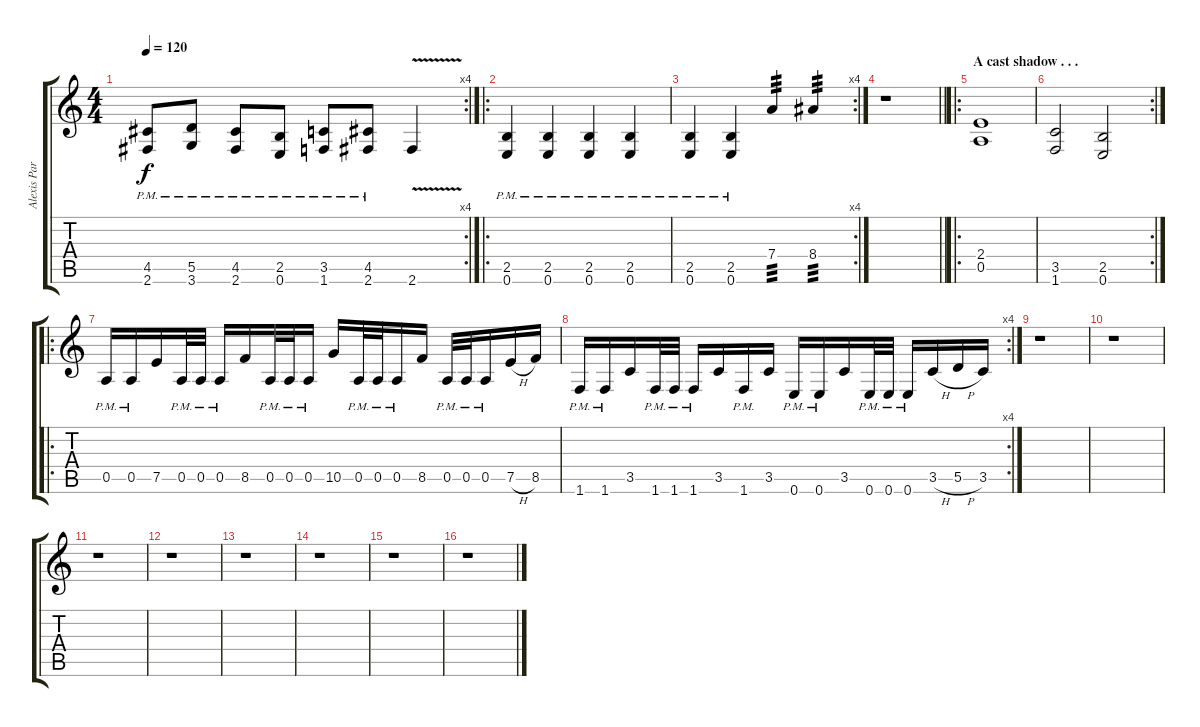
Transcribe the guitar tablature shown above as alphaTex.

\track ("Alexis Pareja" "Alexis Par") {instrument distortionguitar}
\staff {score tabs}
\tuning (E4 B3 G3 D3 A2 E2) {hide}
\rc 4
\ts (4 4)
\tempo 120
\clef g2
\ks c
(4.5{pm} 2.6{pm}).8{dy f} (5.5{pm} 3.6{pm}).8 (4.5{pm} 2.6{pm}).8 (2.5{pm} 0.6{pm}).8 (3.5{pm} 1.6{pm}).8 (4.5{pm} 2.6{pm}).8 2.6{v}.4 |
\ro
(2.5{pm} 0.6{pm}).4 (2.5{pm} 0.6{pm}).4 (2.5{pm} 0.6{pm}).4 (2.5{pm} 0.6{pm}).4 |
\rc 4
(2.5{pm} 0.6{pm}).4 (2.5{pm} 0.6{pm}).4 7.4.4{tp 3} 8.4.4{tp 3} |
\barLineRight lightlight
r.1 |
\ro
\section ("" "A cast shadow . . .")
(2.4 0.5).1 |
\rc 2
(3.5 1.6).2 (2.5 0.6).2 |
\ro
0.5{pm}.16 0.5{pm}.16 7.5.16 0.5{pm}.32 0.5{pm}.32 0.5{pm}.16 8.5.16 0.5{pm}.32 0.5{pm}.32 0.5{pm}.16 10.5.16 0.5{pm}.32 0.5{pm}.32 0.5{pm}.16 8.5.16 0.5{pm}.32 0.5{pm}.32 0.5{pm}.16 7.5{h}.16 8.5.16 |
\rc 4
1.6{pm}.16 1.6{pm}.16 3.5.16 1.6{pm}.32 1.6{pm}.32 1.6{pm}.16 3.5.16 1.6{pm}.16 3.5.16 0.6{pm}.16 0.6{pm}.16 3.5.16 0.6{pm}.32 0.6{pm}.32 0.6{pm}.16 3.5{h}.16 5.5{h}.16 3.5.16 |
r.1 |
r.1 |
r.1 |
r.1 |
r.1 |
r.1 |
r.1 |
r.1
